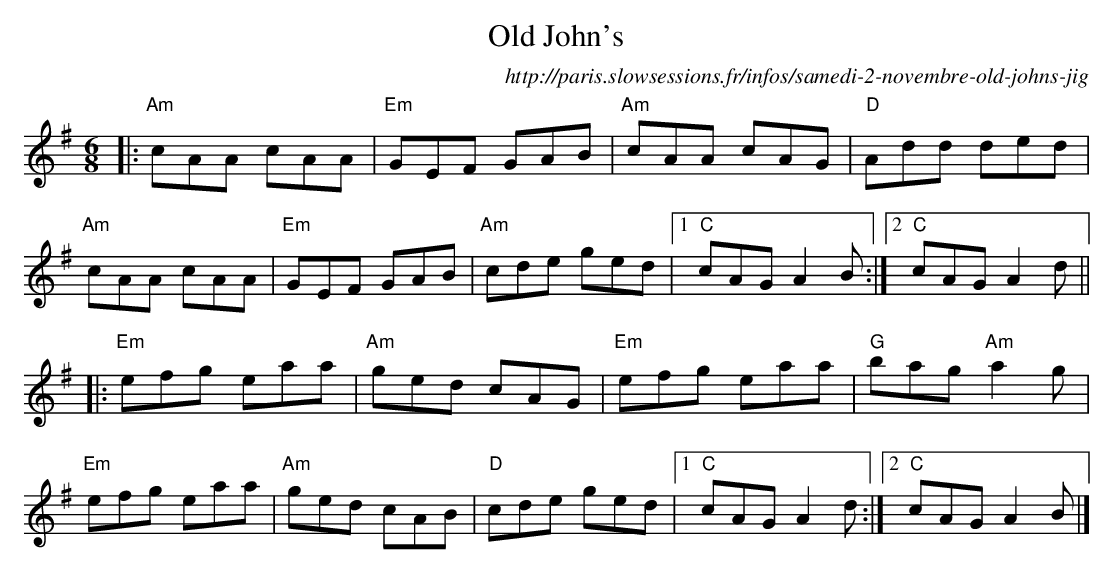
X:1
T:Old John's
O:http://paris.slowsessions.fr/infos/samedi-2-novembre-old-johns-jig
M:6/8
L:1/8
K:Ador
|:"Am"cAA cAA|"Em"GEF GAB|"Am"cAA cAG|"D"Add ded|
  "Am"cAA cAA|"Em"GEF GAB|"Am"cde ged|1"C"cAG A2B:|2"C"cAG A2d||
|:"Em"efg eaa|"Am"ged cAG|"Em"efg eaa|"G"bag "Am"a2g|
  "Em"efg eaa|"Am"ged cAB|"D" cde ged|1"C"cAG A2d:|2"C"cAG A2B|]
